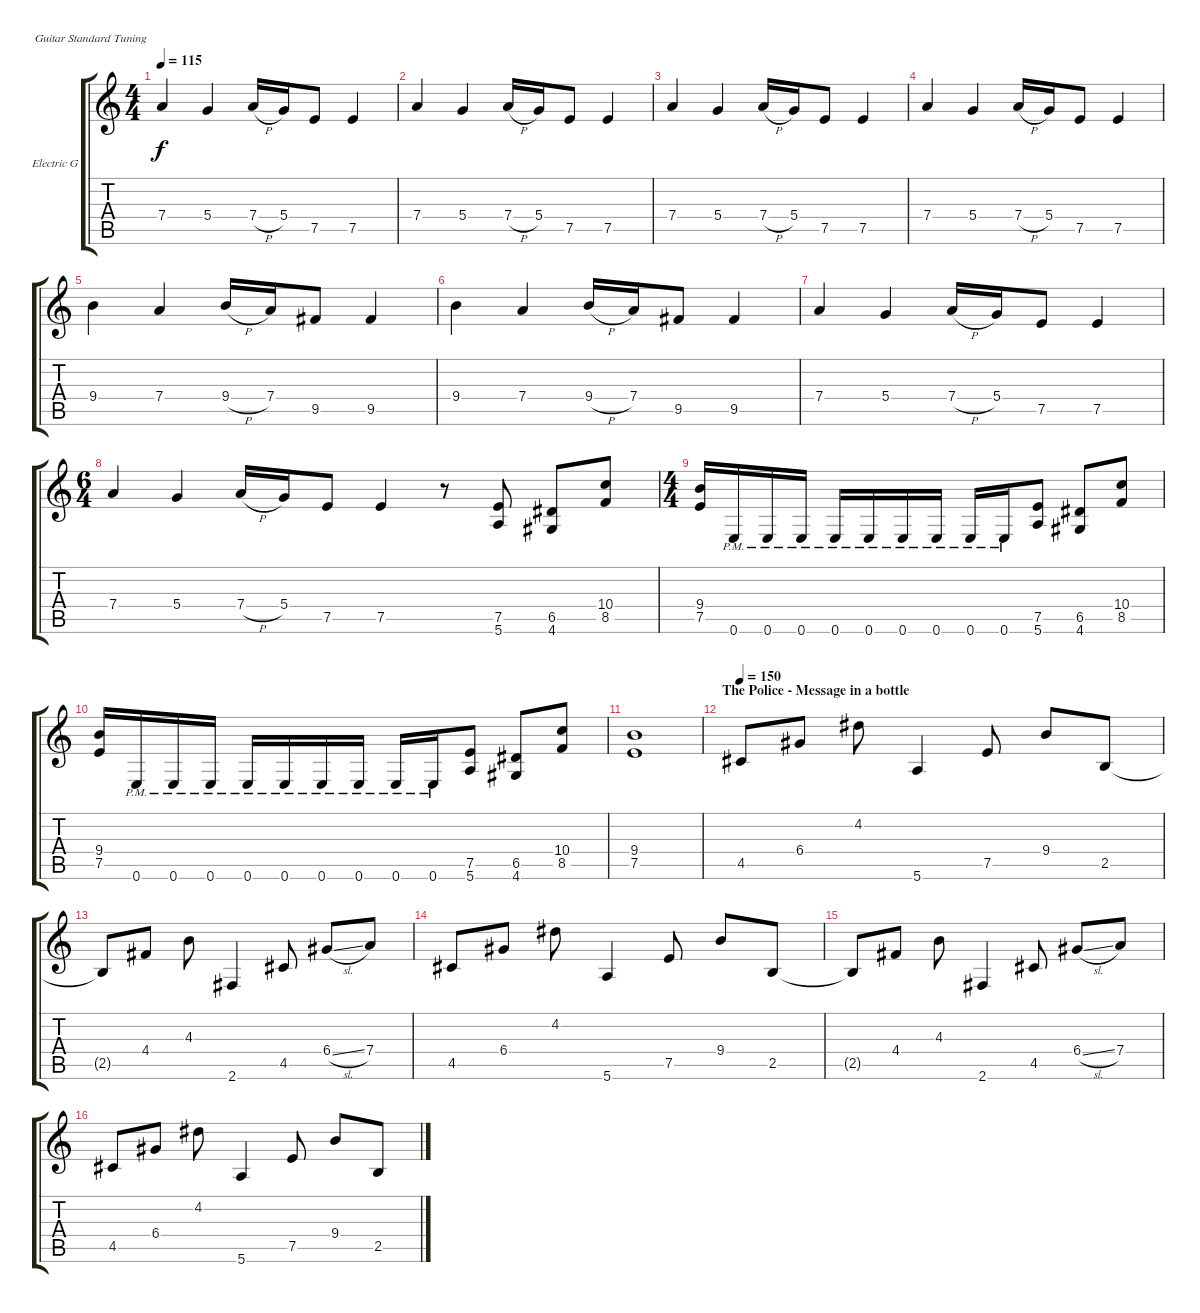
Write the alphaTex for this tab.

\defaultSystemsLayout 4
\bracketExtendMode groupsimilarinstruments
\firstSystemTrackNameOrientation horizontal
\otherSystemsTrackNameOrientation horizontal
\track ("Electric Guitar" "Electric G") {instrument electricguitarclean}
\staff {score tabs}
\tuning (E4 B3 G3 D3 A2 E2)
\ts (4 4)
\tempo 115
\clef g2
\ks c
7.4.4{dy f} 5.4.4 7.4{h}.16 5.4.16 7.5.8 7.5.4 |
7.4.4 5.4.4 7.4{h}.16 5.4.16 7.5.8 7.5.4 |
7.4.4 5.4.4 7.4{h}.16 5.4.16 7.5.8 7.5.4 |
7.4.4 5.4.4 7.4{h}.16 5.4.16 7.5.8 7.5.4 |
9.4.4 7.4.4 9.4{h}.16 7.4.16 9.5.8 9.5.4 |
9.4.4 7.4.4 9.4{h}.16 7.4.16 9.5.8 9.5.4 |
7.4.4 5.4.4 7.4{h}.16 5.4.16 7.5.8 7.5.4 |
\ts (6 4)
7.4.4 5.4.4 7.4{h}.16 5.4.16 7.5.8 7.5.4 r.8 (7.5 5.6).8 (6.5 4.6).8 (10.4 8.5).8 |
\ts (4 4)
(9.4 7.5).16 0.6{pm}.16 0.6{pm}.16 0.6{pm}.16 0.6{pm}.16 0.6{pm}.16 0.6{pm}.16 0.6{pm}.16 0.6{pm}.16 0.6{pm}.16 (7.5 5.6).8 (6.5 4.6).8 (10.4 8.5).8 |
(9.4 7.5).16 0.6{pm}.16 0.6{pm}.16 0.6{pm}.16 0.6{pm}.16 0.6{pm}.16 0.6{pm}.16 0.6{pm}.16 0.6{pm}.16 0.6{pm}.16 (7.5 5.6).8 (6.5 4.6).8 (10.4 8.5).8 |
(9.4 7.5).1 |
\section ("" "The Police - Message in a bottle")
\tempo 150
4.5.8 6.4.8 4.2.8 5.6.4 7.5.8 9.4.8 2.5.8 |
2.5{t}.8 4.4.8 4.3.8 2.6.4 4.5.8 6.4{sl}.8 7.4.8 |
4.5.8 6.4.8 4.2.8 5.6.4 7.5.8 9.4.8 2.5.8 |
2.5{t}.8 4.4.8 4.3.8 2.6.4 4.5.8 6.4{sl}.8 7.4.8 |
4.5.8 6.4.8 4.2.8 5.6.4 7.5.8 9.4.8 2.5.8
